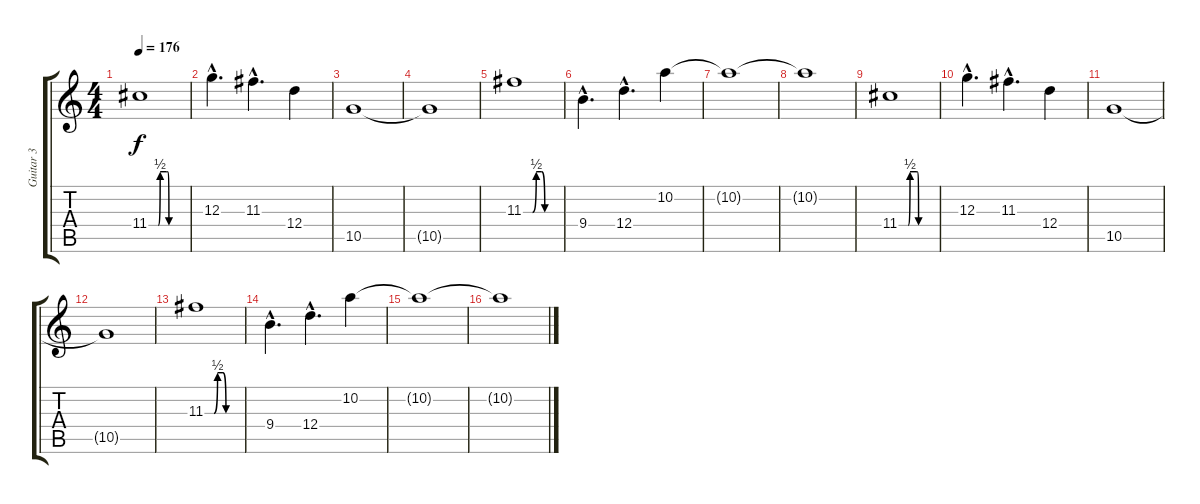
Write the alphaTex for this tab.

\track ("Guitar 3" "Guitar 3") {instrument overdrivenguitar}
\staff {score tabs}
\tuning (E4 B3 G3 D3 A2 D2) {hide}
\ts (4 4)
\tempo 176
\clef g2
\ks c
11.4{be (custom 0 0 15 0 18 2 28 2 30 2 32 0 45 0 60 0)}.1{dy f} |
12.3{hac}.4{d} 11.3{hac}.4{d} 12.4.4 |
10.5.1 |
10.5{t}.1 |
11.3{be (custom 0 0 15 0 21 2 30 2 35 0 38 0 42 0 45 0 60 0)}.1 |
9.4{hac}.4{d} 12.4{hac}.4{d} 10.2.4 |
10.2{t}.1 |
10.2{t}.1 |
11.4{be (custom 0 0 15 0 18 2 28 2 30 2 32 0 45 0 60 0)}.1 |
12.3{hac}.4{d} 11.3{hac}.4{d} 12.4.4 |
10.5.1 |
10.5{t}.1 |
11.3{be (custom 0 0 15 0 21 2 30 2 35 0 38 0 42 0 45 0 60 0)}.1 |
9.4{hac}.4{d} 12.4{hac}.4{d} 10.2.4 |
10.2{t}.1 |
10.2{t}.1
